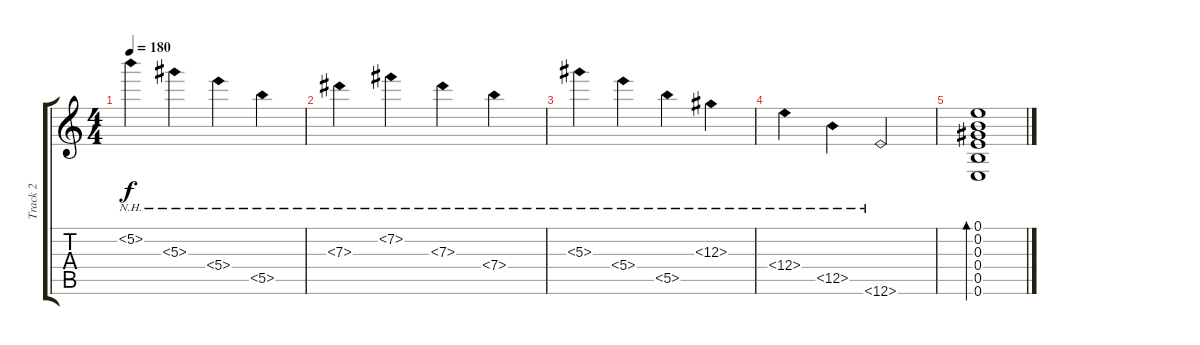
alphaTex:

\track ("Track 2" "Track 2") {instrument acousticguitarnylon}
\staff {score tabs}
\tuning (E4 B3 Ab3 E3 B2 E2) {hide}
\ts (4 4)
\tempo 180
\clef g2
\ks c
5.2{nh}.4{dy f} 5.3{nh}.4 5.4{nh}.4 5.5{nh}.4 |
7.3{nh}.4 7.2{nh}.4 7.3{nh}.4 7.4{nh}.4 |
5.3{nh}.4 5.4{nh}.4 5.5{nh}.4 12.3{nh}.4 |
12.4{nh}.4 12.5{nh}.4 12.6{nh}.2 |
(0.1 0.2 0.3 0.4 0.5 0.6).1{bd 480}
